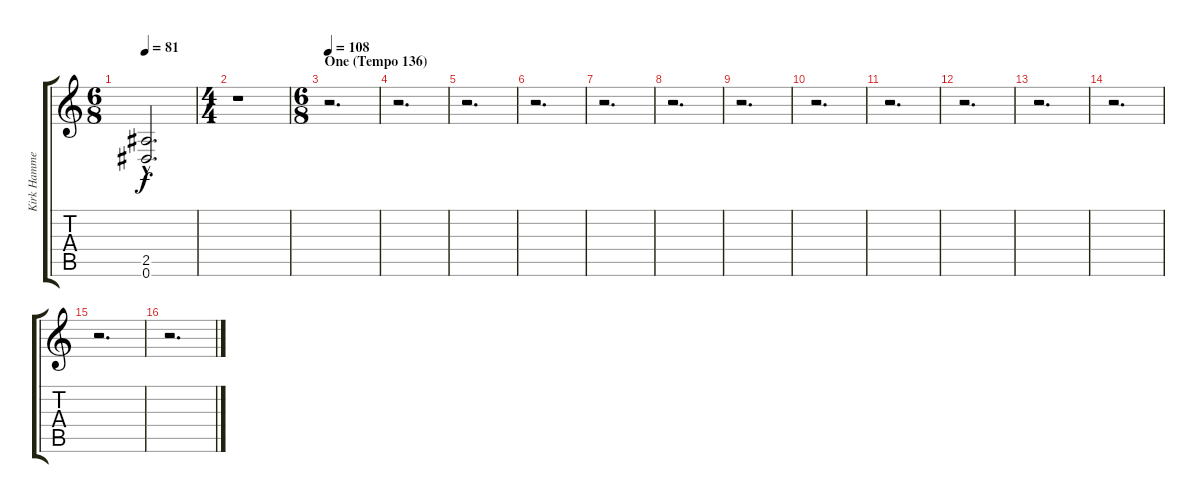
\track ("Kirk Hammett (Distortion Guitar)" "Kirk Hamme") {instrument overdrivenguitar}
\staff {score tabs}
\tuning (Eb4 Bb3 Gb3 Db3 Ab2 Eb2) {hide}
\ts (6 8)
\tempo 81
\clef g2
\ks c
(2.5{hac t} 0.6{hac t}).2{d dy f} |
\ts (4 4)
r.1 |
\ts (6 8)
\section ("" "One (Tempo 136)")
\tempo 108
r.2{d} |
r.2{d} |
r.2{d} |
r.2{d} |
r.2{d} |
r.2{d} |
r.2{d} |
r.2{d} |
r.2{d} |
r.2{d} |
r.2{d} |
r.2{d} |
r.2{d} |
r.2{d}
